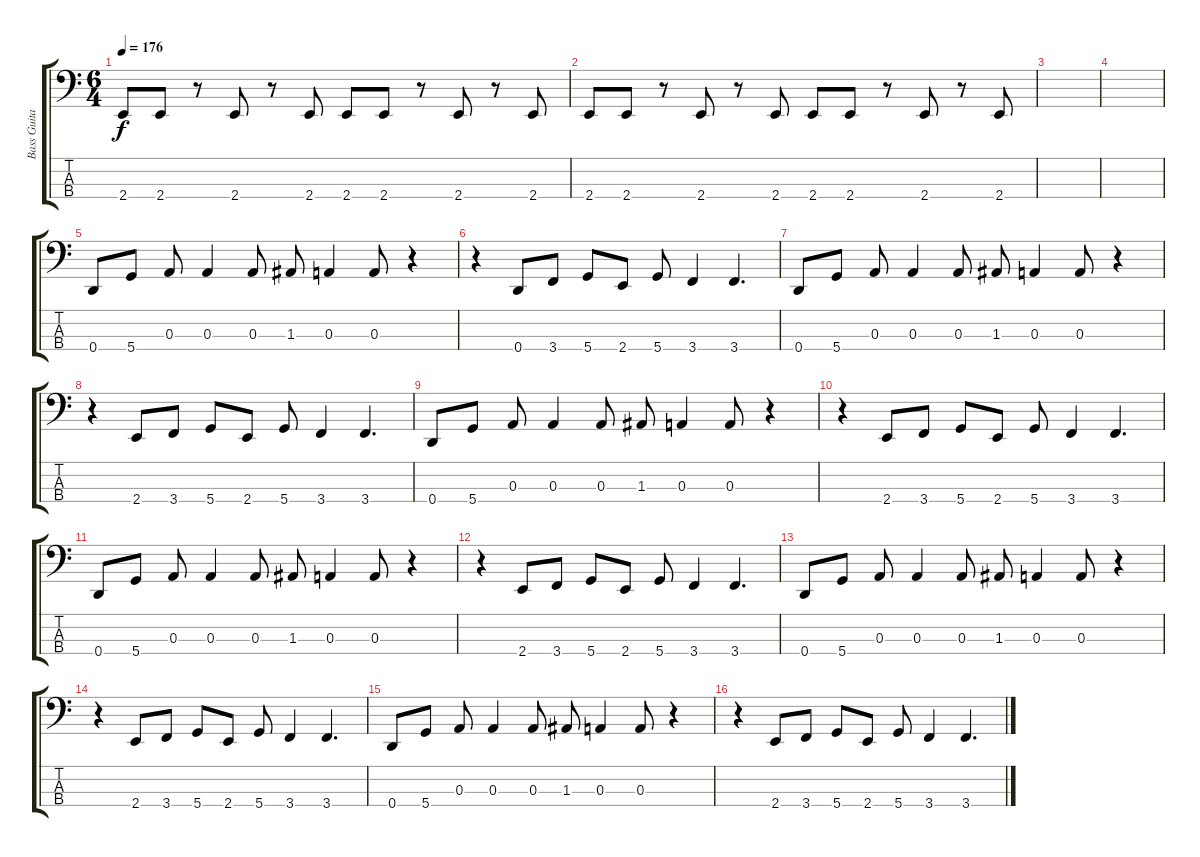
\track ("Bass Guitar" "Bass Guita") {instrument electricbassfinger}
\staff {score tabs}
\tuning (G2 D2 A1 D1) {hide}
\ts (6 4)
\tempo 176
\clef f4
\ks c
2.4.8{dy f} 2.4.8 r.8 2.4.8 r.8 2.4.8 2.4.8 2.4.8 r.8 2.4.8 r.8 2.4.8 |
2.4.8 2.4.8 r.8 2.4.8 r.8 2.4.8 2.4.8 2.4.8 r.8 2.4.8 r.8 2.4.8 |
|
|
0.4.8 5.4.8 0.3.8 0.3.4 0.3.8 1.3.8 0.3.4 0.3.8 r.4 |
r.4 0.4.8 3.4.8 5.4.8 2.4.8 5.4.8 3.4.4 3.4.4{d} |
0.4.8 5.4.8 0.3.8 0.3.4 0.3.8 1.3.8 0.3.4 0.3.8 r.4 |
r.4 2.4.8 3.4.8 5.4.8 2.4.8 5.4.8 3.4.4 3.4.4{d} |
0.4.8 5.4.8 0.3.8 0.3.4 0.3.8 1.3.8 0.3.4 0.3.8 r.4 |
r.4 2.4.8 3.4.8 5.4.8 2.4.8 5.4.8 3.4.4 3.4.4{d} |
0.4.8 5.4.8 0.3.8 0.3.4 0.3.8 1.3.8 0.3.4 0.3.8 r.4 |
r.4 2.4.8 3.4.8 5.4.8 2.4.8 5.4.8 3.4.4 3.4.4{d} |
0.4.8 5.4.8 0.3.8 0.3.4 0.3.8 1.3.8 0.3.4 0.3.8 r.4 |
r.4 2.4.8 3.4.8 5.4.8 2.4.8 5.4.8 3.4.4 3.4.4{d} |
0.4.8 5.4.8 0.3.8 0.3.4 0.3.8 1.3.8 0.3.4 0.3.8 r.4 |
r.4 2.4.8 3.4.8 5.4.8 2.4.8 5.4.8 3.4.4 3.4.4{d}
